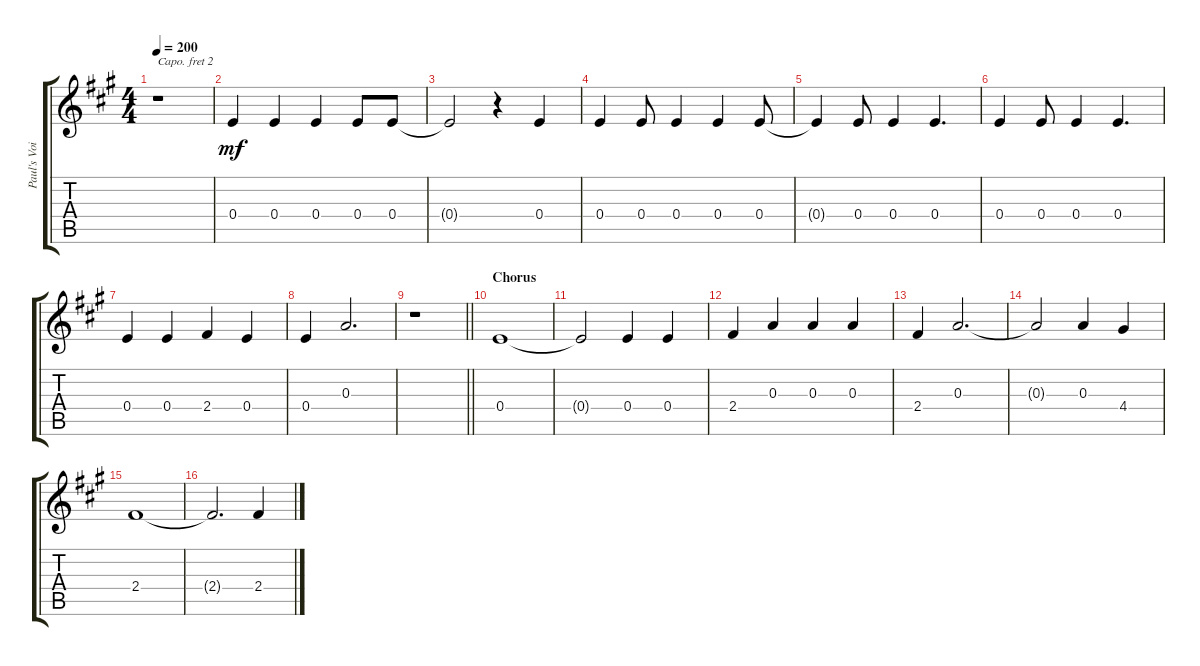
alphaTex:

\track ("Paul's Voice" "Paul's Voi") {instrument electricguitarclean}
\staff {score tabs}
\capo 2
\tuning (E4 B3 G3 D3 A2 E2) {hide}
\ts (4 4)
\tempo 200
\clef g2
\ks a
r.1{dy mf} |
0.4.4 0.4.4 0.4.4 0.4.8 0.4.8 |
0.4{t}.2 r.4 0.4.4 |
0.4.4 0.4.8 0.4.4 0.4.4 0.4.8 |
0.4{t}.4 0.4.8 0.4.4 0.4.4{d} |
0.4.4 0.4.8 0.4.4 0.4.4{d} |
0.4.4 0.4.4 2.4.4 0.4.4 |
0.4.4 0.3.2{d} |
\barLineRight lightlight
r.1 |
\section ("" "Chorus")
0.4.1 |
0.4{t}.2 0.4.4 0.4.4 |
2.4.4 0.3.4 0.3.4 0.3.4 |
2.4.4 0.3.2{d} |
0.3{t}.2 0.3.4 4.4.4 |
2.4.1 |
2.4{t}.2{d} 2.4.4
